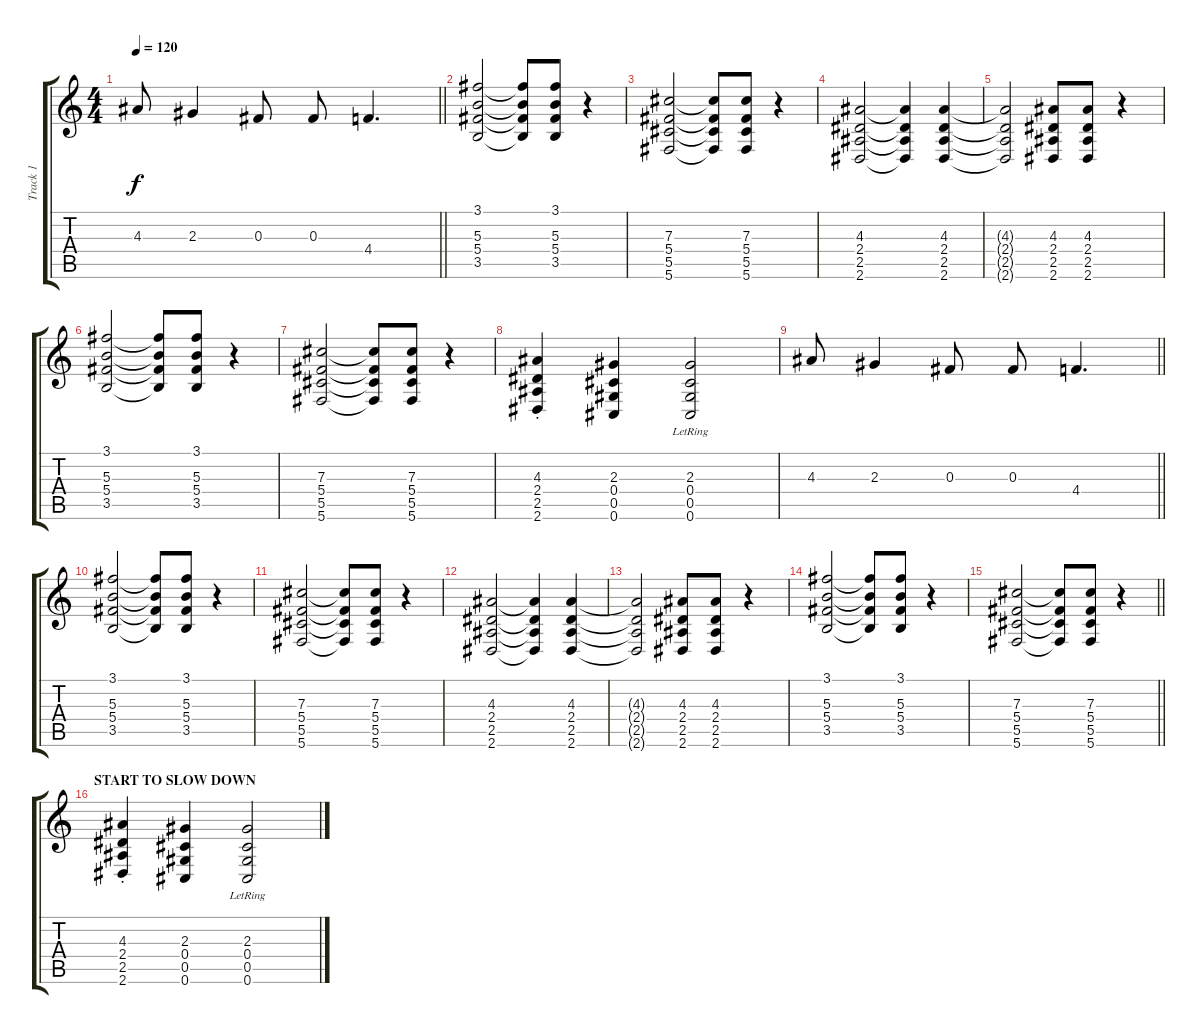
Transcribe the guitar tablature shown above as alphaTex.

\track ("Track 1" "Track 1") {instrument acousticguitarsteel}
\staff {score tabs}
\tuning (Eb4 Bb3 Gb3 Db3 Ab2 Db2) {hide}
\ts (4 4)
\tempo 120
\clef g2
\barLineRight lightlight
\ks c
4.3.8{dy f} 2.3.4 0.3.8 0.3.8 4.4.4{d} |
(3.1 5.3 5.4 3.5).2 (3.1{t} 5.3{t} 5.4{t} 3.5{t}).8 (3.1 5.3 5.4 3.5).8 r.4 |
(7.3 5.4 5.5 5.6).2 (7.3{t} 5.4{t} 5.5{t} 5.6{t}).8 (7.3 5.4 5.5 5.6).8 r.4 |
(4.3 2.4 2.5 2.6).2 (4.3{t} 2.4{t} 2.5{t} 2.6{t}).4 (4.3 2.4 2.5 2.6).4 |
(4.3{t} 2.4{t} 2.5{t} 2.6{t}).2 (4.3 2.4 2.5 2.6).8 (4.3 2.4 2.5 2.6).8 r.4 |
(3.1 5.3 5.4 3.5).2 (3.1{t} 5.3{t} 5.4{t} 3.5{t}).8 (3.1 5.3 5.4 3.5).8 r.4 |
(7.3 5.4 5.5 5.6).2 (7.3{t} 5.4{t} 5.5{t} 5.6{t}).8 (7.3 5.4 5.5 5.6).8 r.4 |
(4.3{st} 2.4{st} 2.5{st} 2.6{st}).4 (2.3 0.4 0.5 0.6).4 (2.3{lr} 0.4{lr} 0.5{lr} 0.6{lr}).2 |
\barLineRight lightlight
4.3.8 2.3.4 0.3.8 0.3.8 4.4.4{d} |
(3.1 5.3 5.4 3.5).2 (3.1{t} 5.3{t} 5.4{t} 3.5{t}).8 (3.1 5.3 5.4 3.5).8 r.4 |
(7.3 5.4 5.5 5.6).2 (7.3{t} 5.4{t} 5.5{t} 5.6{t}).8 (7.3 5.4 5.5 5.6).8 r.4 |
(4.3 2.4 2.5 2.6).2 (4.3{t} 2.4{t} 2.5{t} 2.6{t}).4 (4.3 2.4 2.5 2.6).4 |
(4.3{t} 2.4{t} 2.5{t} 2.6{t}).2 (4.3 2.4 2.5 2.6).8 (4.3 2.4 2.5 2.6).8 r.4 |
(3.1 5.3 5.4 3.5).2 (3.1{t} 5.3{t} 5.4{t} 3.5{t}).8 (3.1 5.3 5.4 3.5).8 r.4 |
\barLineRight lightlight
(7.3 5.4 5.5 5.6).2 (7.3{t} 5.4{t} 5.5{t} 5.6{t}).8 (7.3 5.4 5.5 5.6).8 r.4 |
\section ("" "START TO SLOW DOWN")
(4.3{st} 2.4{st} 2.5{st} 2.6{st}).4 (2.3 0.4 0.5 0.6).4 (2.3{lr} 0.4{lr} 0.5{lr} 0.6{lr}).2
